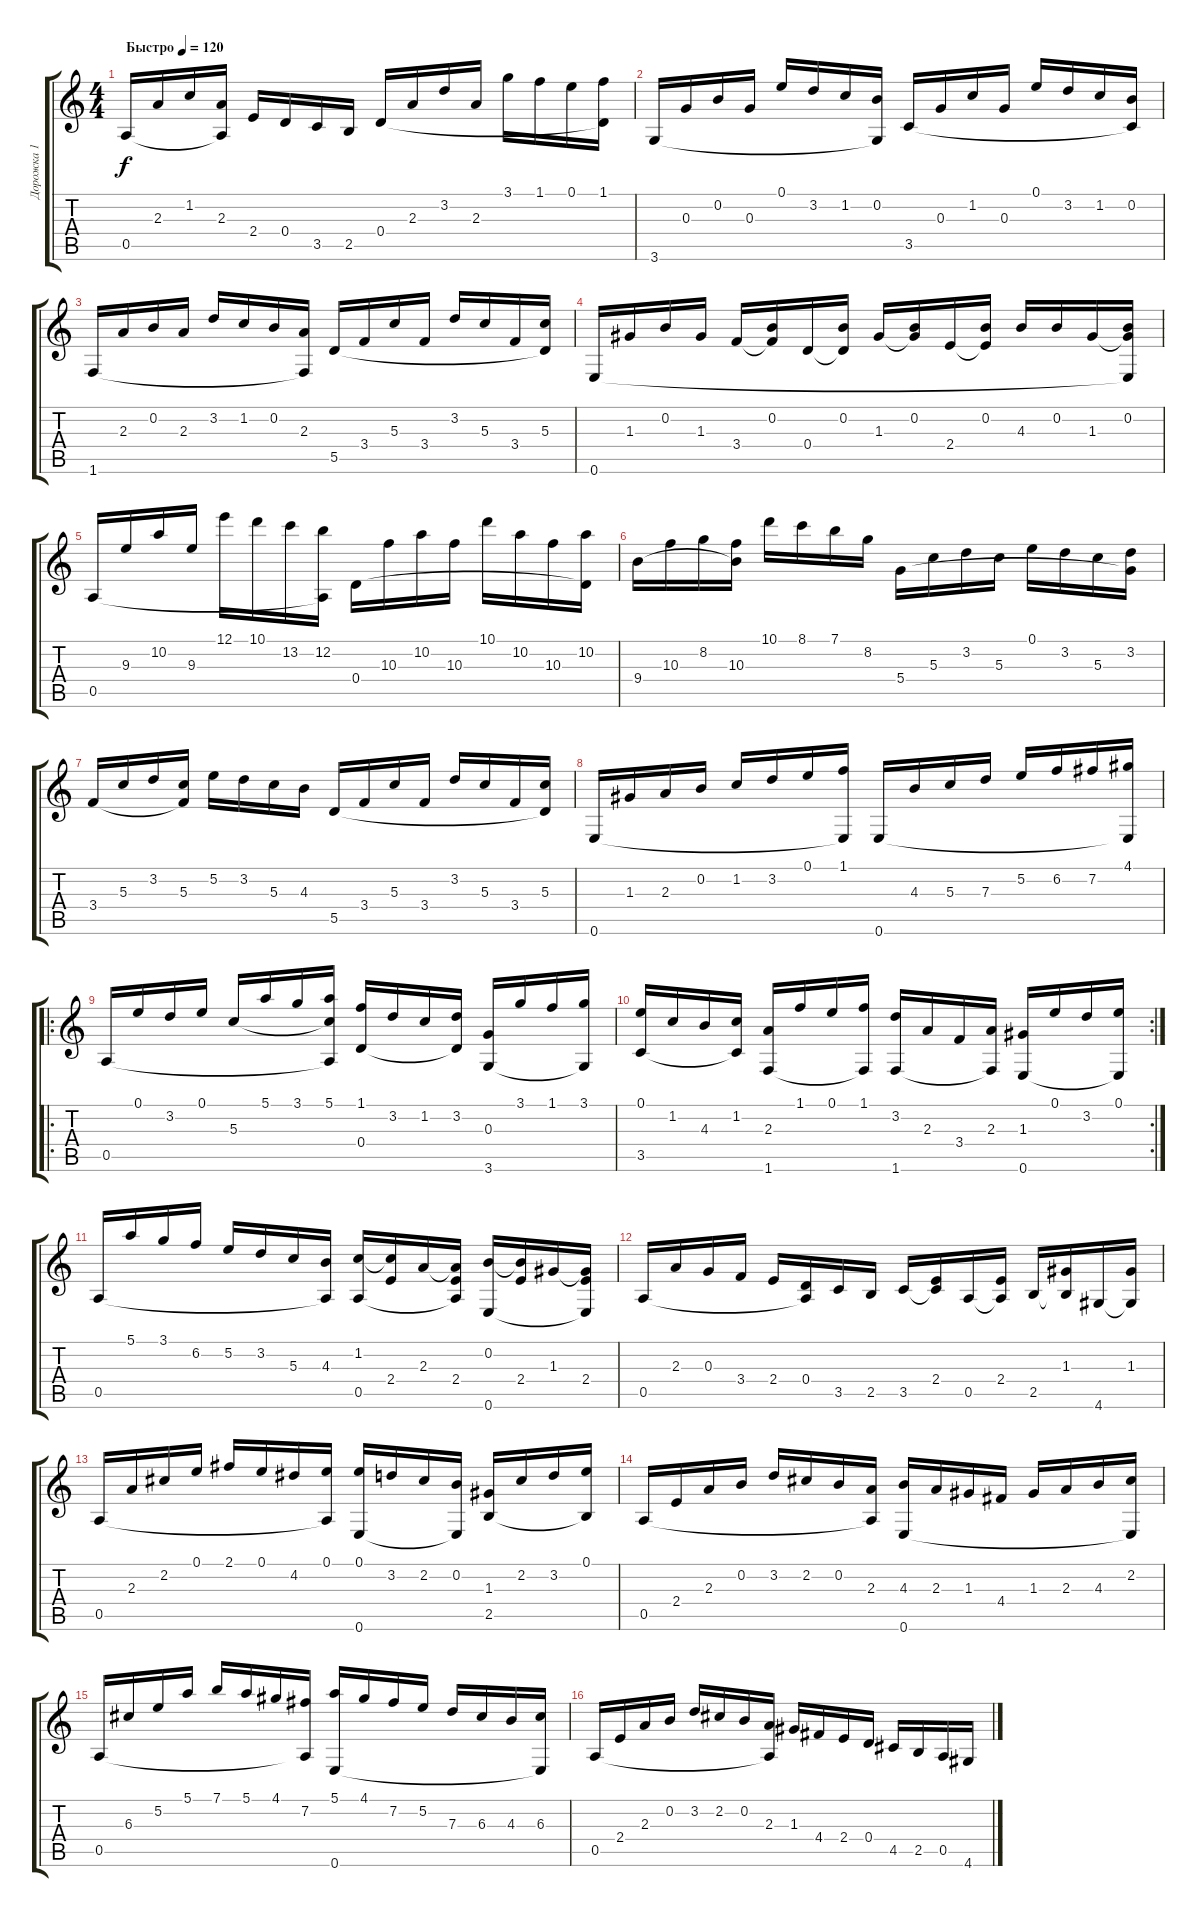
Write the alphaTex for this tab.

\track ("Дорожка 1" "Дорожка 1") {instrument acousticguitarnylon}
\staff {score tabs}
\tuning (E4 B3 G3 D3 A2 E2) {hide}
\ts (4 4)
\tempo (120 "Быстро")
\clef g2
\ks aminor
0.5.16{dy f instrument acousticguitarnylon} 2.3.16 1.2.16 (2.3 0.5{t}).16 2.4.16 0.4.16 3.5.16 2.5.16 0.4.16 2.3.16 3.2.16 2.3.16 3.1.16 1.1.16 0.1.16 (1.1 0.4{t}).16 |
3.6.16 0.3.16 0.2.16 0.3.16 0.1.16 3.2.16 1.2.16 (0.2 3.6{t}).16 3.5.16 0.3.16 1.2.16 0.3.16 0.1.16 3.2.16 1.2.16 (0.2 3.5{t}).16 |
1.6.16 2.3.16 0.2.16 2.3.16 3.2.16 1.2.16 0.2.16 (2.3 1.6{t}).16 5.5.16 3.4.16 5.3.16 3.4.16 3.2.16 5.3.16 3.4.16 (5.3 5.5{t}).16 |
0.6.16 1.3.16 0.2.16 1.3.16 3.4.16 (0.2 3.4{t}).16 0.4.16 (0.2 0.4{t}).16 1.3.16 (0.2 1.3{t}).16 2.4.16 (0.2 2.4{t}).16 4.3.16 0.2.16 1.3.16 (0.2 1.3{t} 0.6{t}).16 |
0.5.16 9.3.16 10.2.16 9.3.16 12.1.16 10.1.16 13.2.16 (12.2 0.5{t}).16 0.4.16 10.3.16 10.2.16 10.3.16 10.1.16 10.2.16 10.3.16 (10.2 0.4{t}).16 |
9.4.16 10.3.16 8.2.16 (10.3 9.4{t}).16 10.1.16 8.1.16 7.1.16 8.2.16 5.4.16 5.3.16 3.2.16 5.3.16 0.1.16 3.2.16 5.3.16 (3.2 5.4{t}).16 |
3.4.16 5.3.16 3.2.16 (5.3 3.4{t}).16 5.2.16 3.2.16 5.3.16 4.3.16 5.5.16 3.4.16 5.3.16 3.4.16 3.2.16 5.3.16 3.4.16 (5.3 5.5{t}).16 |
0.6.16 1.3.16 2.3.16 0.2.16 1.2.16 3.2.16 0.1.16 (1.1 0.6{t}).16 0.6.16 4.3.16 5.3.16 7.3.16 5.2.16 6.2.16 7.2.16 (4.1 0.6{t}).16 |
\ro
0.5.16 0.1.16 3.2.16 0.1.16 5.3.16 5.1.16 3.1.16 (5.1 5.3{t} 0.5{t}).16 (1.1 0.4).16 3.2.16 1.2.16 (3.2 0.4{t}).16 (0.3 3.6).16 3.1.16 1.1.16 (3.1 3.6{t}).16 |
\rc 2
(0.1 3.5).16 1.2.16 4.3.16 (1.2 3.5{t}).16 (2.3 1.6).16 1.1.16 0.1.16 (1.1 1.6{t}).16 (3.2 1.6).16 2.3.16 3.4.16 (2.3 1.6{t}).16 (1.3 0.6).16 0.1.16 3.2.16 (0.1 0.6{t}).16 |
0.5.16 5.1.16 3.1.16 6.2.16 5.2.16 3.2.16 5.3.16 (4.3 0.5{t}).16 (1.2 0.5).16 (1.2{t} 2.4).16 2.3.16 (2.3{t} 2.4 0.5{t}).16 (0.2 0.6).16 (0.2{t} 2.4).16 1.3.16 (1.3{t} 2.4 0.6{t}).16 |
0.5.16 2.3.16 0.3.16 3.4.16 2.4.16 (0.4 0.5{t}).16 3.5.16 2.5.16 3.5.16 (2.4 3.5{t}).16 0.5.16 (2.4 0.5{t}).16 2.5.16 (1.3 2.5{t}).16 4.6.16 (1.3 4.6{t}).16 |
0.5.16 2.3.16 2.2.16 0.1.16 2.1.16 0.1.16 4.2.16 (0.1 0.5{t}).16 (0.1 0.6).16 3.2.16 2.2.16 (0.2 0.6{t}).16 (1.3 2.5).16 2.2.16 3.2.16 (0.1 2.5{t}).16 |
0.5.16 2.4.16 2.3.16 0.2.16 3.2.16 2.2.16 0.2.16 (2.3 0.5{t}).16 (4.3 0.6).16 2.3.16 1.3.16 4.4.16 1.3.16 2.3.16 4.3.16 (2.2 0.6{t}).16 |
0.5.16 6.3.16 5.2.16 5.1.16 7.1.16 5.1.16 4.1.16 (7.2 0.5{t}).16 (5.1 0.6).16 4.1.16 7.2.16 5.2.16 7.3.16 6.3.16 4.3.16 (6.3 0.6{t}).16 |
0.5.16 2.4.16 2.3.16 0.2.16 3.2.16 2.2.16 0.2.16 (2.3 0.5{t}).16 1.3.16 4.4.16 2.4.16 0.4.16 4.5.16 2.5.16 0.5.16 4.6.16
